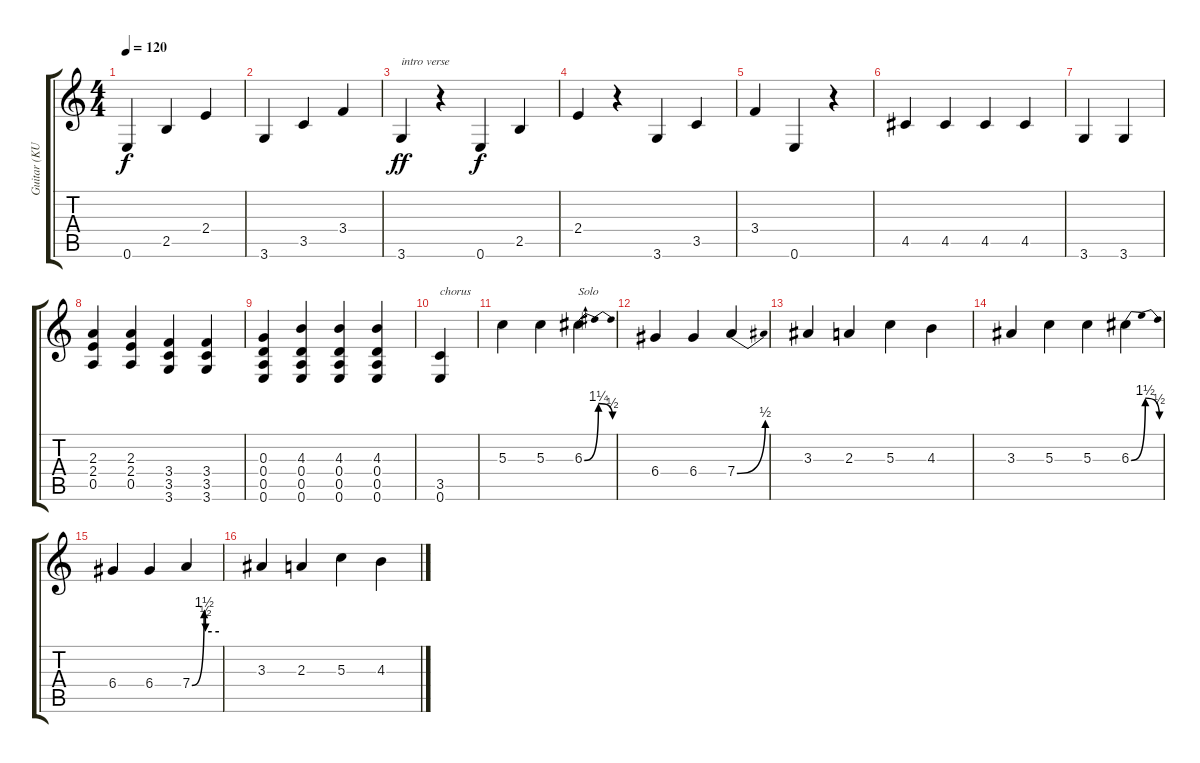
\track ("Guitar (KUrt Kobain)" "Guitar (KU") {instrument distortionguitar}
\staff {score tabs}
\tuning (E4 B3 G3 D3 A2 E2) {hide}
\ts (4 4)
\tempo 120
\clef g2
\ks c
0.6.4{dy f instrument distortionguitar} 2.5.4 2.4.4 |
3.6.4 3.5.4 3.4.4 |
3.6.4{txt "intro verse" dy ff} r.4 0.6.4{dy f} 2.5.4 |
2.4.4 r.4 3.6.4 3.5.4 |
3.4.4 0.6.4 r.4 |
4.5.4 4.5.4 4.5.4 4.5.4 |
3.6.4 3.6.4 |
(2.3 2.4 0.5).4 (2.3 2.4 0.5).4 (3.4 3.5 3.6).4 (3.4 3.5 3.6).4 |
(0.3 0.4 0.5 0.6).4 (4.3 0.4 0.5 0.6).4 (4.3 0.4 0.5 0.6).4 (4.3 0.4 0.5 0.6).4 |
(3.5 0.6).4{txt "chorus"} |
5.3.4 5.3.4 6.3{be (bendrelease 0 0 30 5 30 5 60 2)}.4{txt "Solo"} |
6.4.4 6.4.4 7.4{be (bend 0 0 60 2)}.4 |
3.3.4 2.3.4 5.3.4 4.3.4 |
3.3.4 5.3.4 5.3.4 6.3{be (bendrelease 0 0 30 6 30 6 60 2)}.4 |
6.4.4 6.4.4 7.4{be (custom 0 0 27 6 30 2 60 2)}.4 |
3.3.4 2.3.4 5.3.4 4.3.4
